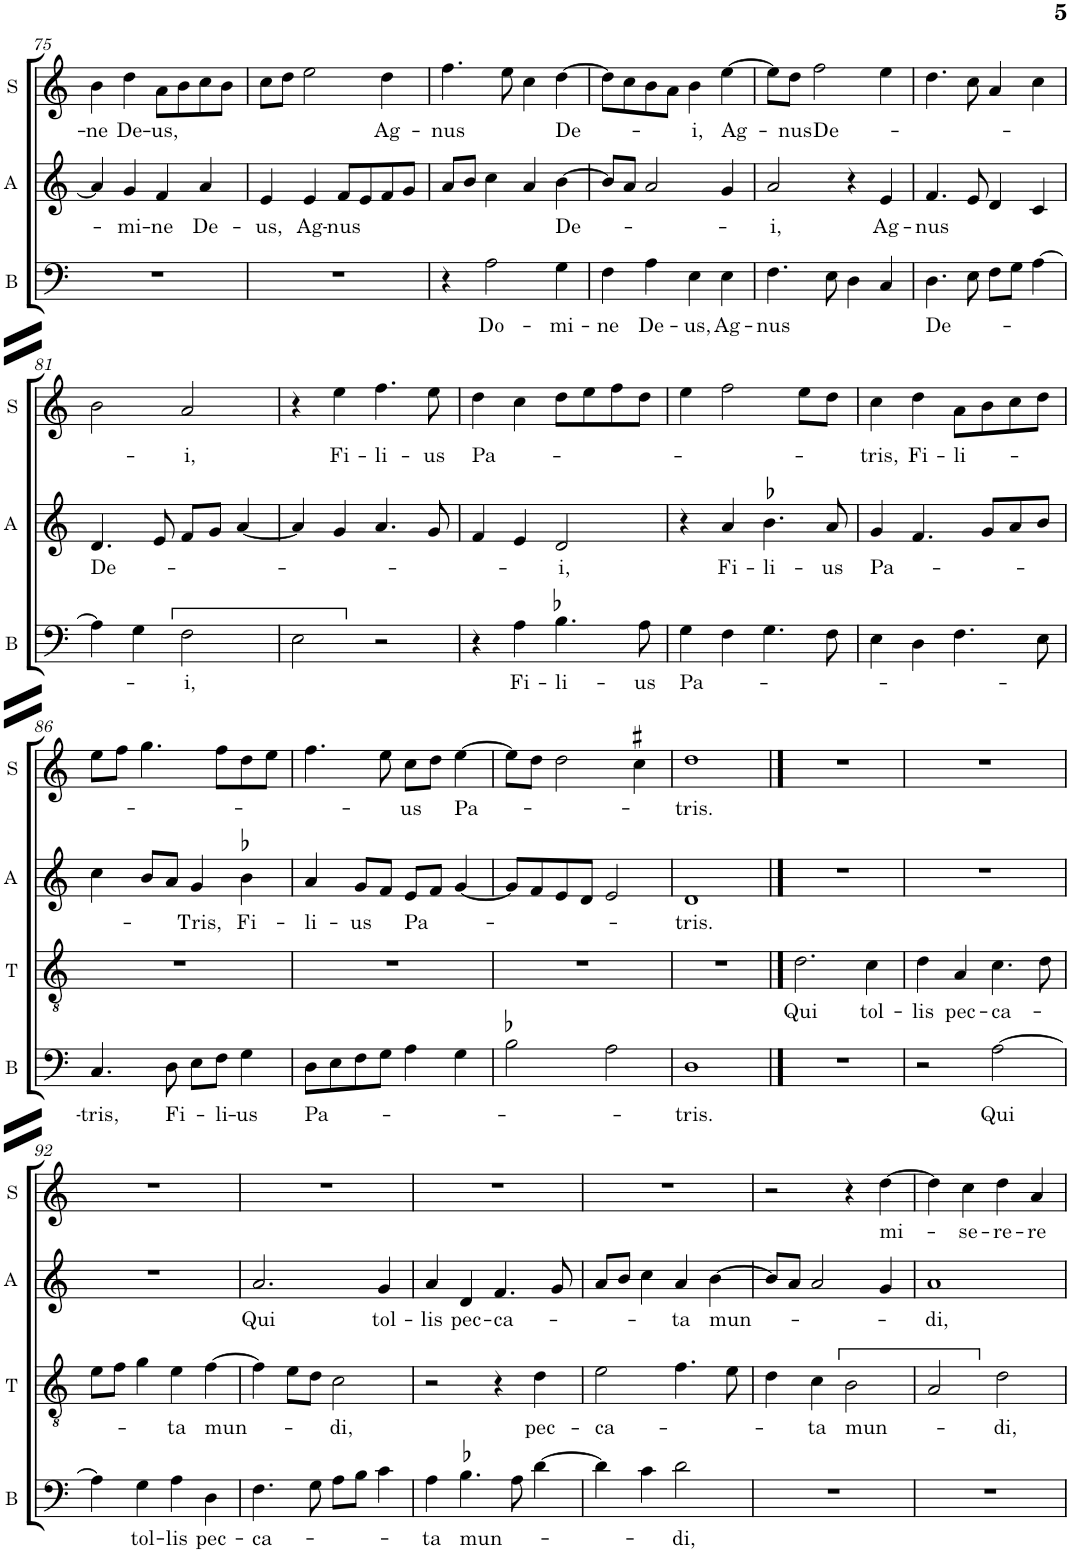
**kern	**text	**kern	**text	**kern	**text	**kern	**text
*part4	*part4	*part3	*part3	*part2	*part2	*part1	*part1
*staff4	*staff4	*staff3	*staff3	*staff2	*staff2	*staff1	*staff1
*I"B	*	*I"T	*	*I"A	*	*I"S	*
*I'B	*	*I'T	*	*I'A	*	*I'S	*
!!LO:PB:g=z
*clefF4	*	*clefGv2	*	*clefG2	*	*clefG2	*
*k[]	*	*k[]	*	*k[]	*	*k[]	*
*M2/2	*	*M2/2	*	*M2/2	*	*M2/2	*
*met(c|)	*	*met(c|)	*	*met(c|)	*	*met(c|)	*
=75	=75	=75	=75	=75	=75	=75	=75
!	!	!	!	!	!	!	!LO:LY:b
1r	.	1r	.	4a/]	.	4b\	-ne
!	!	!	!	!	!LO:LY:b	!	!LO:LY:b
.	.	.	.	4g/	-mi-	4dd\	De-
!	!	!	!	!	!LO:LY:b	!	!LO:LY:b
.	.	.	.	4f/	-ne	8a\L	-us,
.	.	.	.	.	.	8b\	.
!	!	!	!	!	!LO:LY:b	!	!
.	.	.	.	4a/	De-	8cc\	.
.	.	.	.	.	.	8b\J	.
=76	=76	=76	=76	=76	=76	=76	=76
!	!	!	!	!	!LO:LY:b	!	!
1r	.	1r	.	4e/	-us,	8cc\L	.
.	.	.	.	.	.	8dd\J	.
!	!	!	!	!	!LO:LY:b	!	!
.	.	.	.	4e/	Ag-	2ee\	.
!	!	!	!	!	!LO:LY:b	!	!
.	.	.	.	8f/L	-nus	.	.
.	.	.	.	8e/	.	.	.
!	!	!	!	!	!	!	!LO:LY:b
.	.	.	.	8f/	.	4dd\	Ag-
.	.	.	.	8g/J	.	.	.
=77	=77	=77	=77	=77	=77	=77	=77
!	!	!	!	!	!	!	!LO:LY:b
4r	.	1r	.	8a/L	.	4.ff\	-nus
.	.	.	.	8b/J	.	.	.
!	!LO:LY:b	!	!	!	!	!	!
2A\	Do-	.	.	4cc\	.	.	.
.	.	.	.	.	.	8ee\	.
.	.	.	.	4a/	.	4cc\	.
!	!LO:LY:b	!	!	!	!LO:LY:b	!	!LO:LY:b
4G\	-mi-	.	.	[4b\	De-	[4dd\	De-
=78	=78	=78	=78	=78	=78	=78	=78
!	!LO:LY:b	!	!	!	!	!	!
4F\	-ne	1r	.	8b/L]	.	8dd\L]	.
.	.	.	.	8a/J	.	8cc\	.
!	!LO:LY:b	!	!	!	!	!	!
4A\	De-	.	.	2a/	.	8b\	.
.	.	.	.	.	.	8a\J	.
!	!LO:LY:b	!	!	!	!	!	!LO:LY:b
4E\	us,	.	.	.	.	4b\	i,
!	!LO:LY:b	!	!	!	!	!	!LO:LY:b
4E\	Ag-	.	.	4g/	.	[4ee\	Ag-
=79	=79	=79	=79	=79	=79	=79	=79
!	!LO:LY:b	!	!	!	!LO:LY:b	!	!
4.F\	-nus	1r	.	2a/	-i,	8ee\L]	.
!	!	!	!	!	!	!	!LO:LY:b
.	.	.	.	.	.	8dd\J	-nus
!	!	!	!	!	!	!	!LO:LY:b
.	.	.	.	.	.	2ff\	De-
8E\	.	.	.	.	.	.	.
4D\	.	.	.	4r	.	.	.
!	!	!	!	!	!LO:LY:b	!	!
4C/	.	.	.	4e/	Ag-	4ee\	.
=80	=80	=80	=80	=80	=80	=80	=80
!	!LO:LY:b	!	!	!	!LO:LY:b	!	!
4.D\	De-	1r	.	4.f/	-nus	4.dd\	.
8E\	.	.	.	8e/	.	8cc\	.
8F\L	.	.	.	4d/	.	4a/	.
8G\J	.	.	.	.	.	.	.
[4A\	.	.	.	4c/	.	4cc\	.
!!LO:LB:g=z
=81	=81	=81	=81	=81	=81	=81	=81
!	!	!	!	!	!LO:LY:b	!	!
4A\]	.	1r	.	4.d/	De-	2b\	.
4G\	.	.	.	.	.	.	.
.	.	.	.	8e/	.	.	.
!	!LO:LY:b	!	!	!	!	!	!LO:LY:b
2F\	-i,	.	.	8f/L	.	2a/	-i,
.	.	.	.	8g/J	.	.	.
.	.	.	.	[4a/	.	.	.
=82	=82	=82	=82	=82	=82	=82	=82
2E\	.	1r	.	4a/]	.	4r	.
!	!	!	!	!	!	!	!LO:LY:b
.	.	.	.	4g/	.	4ee\	Fi-
!	!	!	!	!	!	!	!LO:LY:b
2r	.	.	.	4.a/	.	4.ff\	-li-
!	!	!	!	!	!	!	!LO:LY:b
.	.	.	.	8g/	.	8ee\	us
=83	=83	=83	=83	=83	=83	=83	=83
!	!	!	!	!	!	!	!LO:LY:b
4r	.	1r	.	4f/	.	4dd\	Pa-
!	!LO:LY:b	!	!	!	!	!	!
4A\	Fi-	.	.	4e/	.	4cc\	.
!	!LO:LY:b	!	!	!	!LO:LY:b	!	!
4.B-X\	-li-	.	.	2d/	-i,	8dd\L	.
.	.	.	.	.	.	8ee\	.
.	.	.	.	.	.	8ff\	.
!	!LO:LY:b	!	!	!	!	!	!
8A\	-us	.	.	.	.	8dd\J	.
=84	=84	=84	=84	=84	=84	=84	=84
!	!LO:LY:b	!	!	!	!	!	!
4G\	Pa-	1r	.	4r	.	4ee\	.
!	!	!	!	!	!LO:LY:b	!	!
4F\	.	.	.	4a/	Fi-	2ff\	.
!	!	!	!	!	!LO:LY:b	!	!
4.G\	.	.	.	4.b-X\	-li-	.	.
.	.	.	.	.	.	8ee\L	.
!	!	!	!	!	!LO:LY:b	!	!
8F\	.	.	.	8a/	-us	8dd\J	.
=85	=85	=85	=85	=85	=85	=85	=85
!	!	!	!	!	!LO:LY:b	!	!LO:LY:b
4E\	.	1r	.	4g/	Pa-	4cc\	-tris,
!	!	!	!	!	!	!	!LO:LY:b
4D\	.	.	.	4.f/	.	4dd\	Fi-
!	!	!	!	!	!	!	!LO:LY:b
4.F\	.	.	.	.	.	8a\L	-li-
.	.	.	.	8g/L	.	8b\	.
.	.	.	.	8a/	.	8cc\	.
8E\	.	.	.	8b/J	.	8dd\J	.
!!LO:LB:g=z
=86	=86	=86	=86	=86	=86	=86	=86
!	!LO:LY:b	!	!	!	!	!	!
4.C/	-tris,	1r	.	4cc\	.	8ee\L	.
.	.	.	.	.	.	8ff\J	.
.	.	.	.	8b/L	.	4.gg\	.
!	!LO:LY:b	!	!	!	!	!	!
8D\	Fi-	.	.	8a/J	.	.	.
!	!	!	!	!	!LO:LY:b	!	!
8E\L	.	.	.	4g/	-Tris,	.	.
!	!LO:LY:b	!	!	!	!	!	!
8F\J	-li-	.	.	.	.	8ff\L	.
!	!LO:LY:b	!	!	!	!LO:LY:b	!	!
4G\	-us	.	.	4b-X\	Fi-	8dd\	.
.	.	.	.	.	.	8ee\J	.
=87	=87	=87	=87	=87	=87	=87	=87
!	!LO:LY:b	!	!	!	!LO:LY:b	!	!
8D\L	Pa-	1r	.	4a/	-li-	4.ff\	.
8E\	.	.	.	.	.	.	.
!	!	!	!	!	!LO:LY:b	!	!
8F\	.	.	.	8g/L	us	.	.
8G\J	.	.	.	8f/J	.	8ee\	.
!	!	!	!	!	!LO:LY:b	!	!LO:LY:b
4A\	.	.	.	8e/L	Pa-	8cc\L	-us
.	.	.	.	8f/J	.	8dd\J	.
!	!	!	!	!	!	!	!LO:LY:b
4G\	.	.	.	[4g/	.	[4ee\	-Pa-
=88	=88	=88	=88	=88	=88	=88	=88
2B-X\	.	1r	.	8g/L]	.	8ee\L]	.
.	.	.	.	8f/	.	8dd\J	.
.	.	.	.	8e/	.	2dd\	.
.	.	.	.	8d/J	.	.	.
2A\	.	.	.	2e/	.	.	.
.	.	.	.	.	.	4cc#X\	.
=89	=89	=89	=89	=89	=89	=89	=89
!	!LO:LY:b	!	!	!	!LO:LY:b	!	!LO:LY:b
1D	-tris.	1r	.	1d	-tris.	1dd	-tris.
==90	==90	==90	==90	==90	==90	==90	==90
!	!	!	!LO:LY:b	!	!	!	!
1r	.	2.d\	Qui	1r	.	1r	.
!	!	!	!LO:LY:b	!	!	!	!
.	.	4c\	tol-	.	.	.	.
=91	=91	=91	=91	=91	=91	=91	=91
!	!	!	!LO:LY:b	!	!	!	!
2r	.	4d\	-lis	1r	.	1r	.
!	!	!	!LO:LY:b	!	!	!	!
.	.	4A/	pec-	.	.	.	.
!	!LO:LY:b	!	!LO:LY:b	!	!	!	!
[2A\	Qui	4.c\	-ca-	.	.	.	.
.	.	8d\	.	.	.	.	.
!!LO:LB:g=z
=92	=92	=92	=92	=92	=92	=92	=92
4A\]	.	8e\L	.	1r	.	1r	.
.	.	8f\J	.	.	.	.	.
!	!LO:LY:b	!	!	!	!	!	!
4G\	tol-	4g\	.	.	.	.	.
!	!LO:LY:b	!	!LO:LY:b	!	!	!	!
4A\	-lis	4e\	-ta	.	.	.	.
!	!LO:LY:b	!	!LO:LY:b	!	!	!	!
4D\	pec-	[4f\	mun-	.	.	.	.
=93	=93	=93	=93	=93	=93	=93	=93
!	!LO:LY:b	!	!	!	!LO:LY:b	!	!
4.F\	-ca-	4f\]	.	2.a/	Qui	1r	.
.	.	8e\L	.	.	.	.	.
8G\	.	8d\J	.	.	.	.	.
!	!	!	!LO:LY:b	!	!	!	!
8A\L	.	2c\	-di,	.	.	.	.
8B\J	.	.	.	.	.	.	.
!	!	!	!	!	!LO:LY:b	!	!
4c\	.	.	.	4g/	tol-	.	.
=94	=94	=94	=94	=94	=94	=94	=94
!	!LO:LY:b	!	!	!	!LO:LY:b	!	!
4A\	-ta	2r	.	4a/	-lis	1r	.
!	!LO:LY:b	!	!	!	!LO:LY:b	!	!
4.B-X\	mun-	.	.	4d/	pec-	.	.
!	!	!	!	!	!LO:LY:b	!	!
.	.	4r	.	4.f/	-ca-	.	.
8A\	.	.	.	.	.	.	.
!	!	!	!LO:LY:b	!	!	!	!
[4d\	.	4d\	pec-	.	.	.	.
.	.	.	.	8g/	.	.	.
=95	=95	=95	=95	=95	=95	=95	=95
!	!	!	!LO:LY:b	!	!	!	!
4d\]	.	2e\	-ca-	8a/L	.	1r	.
.	.	.	.	8b/J	.	.	.
4c\	.	.	.	4cc\	.	.	.
!	!LO:LY:b	!	!	!	!LO:LY:b	!	!
2d\	-di,	4.f\	.	4a/	-ta	.	.
!	!	!	!	!	!LO:LY:b	!	!
.	.	.	.	[4b\	mun-	.	.
.	.	8e\	.	.	.	.	.
=96	=96	=96	=96	=96	=96	=96	=96
1r	.	4d\	.	8b/L]	.	2r	.
.	.	.	.	8a/J	.	.	.
!	!	!	!LO:LY:b	!	!	!	!
.	.	4c\	-ta	2a/	.	.	.
!	!	!	!LO:LY:b	!	!	!	!
.	.	2B\	mun-	.	.	4r	.
!	!	!	!	!	!	!	!LO:LY:b
.	.	.	.	4g/	.	[4dd\	mi-
=97	=97	=97	=97	=97	=97	=97	=97
!	!	!	!	!	!LO:LY:b	!	!
1r	.	2A/	.	1a	-di,	4dd\]	.
!	!	!	!	!	!	!	!LO:LY:b
.	.	.	.	.	.	4cc\	-se-
!	!	!	!LO:LY:b	!	!	!	!LO:LY:b
.	.	2d\	-di,	.	.	4dd\	-re-
!	!	!	!	!	!	!	!LO:LY:b
.	.	.	.	.	.	4a/	-re
=	=	=	=	=	=	=	=
*-	*-	*-	*-	*-	*-	*-	*-
